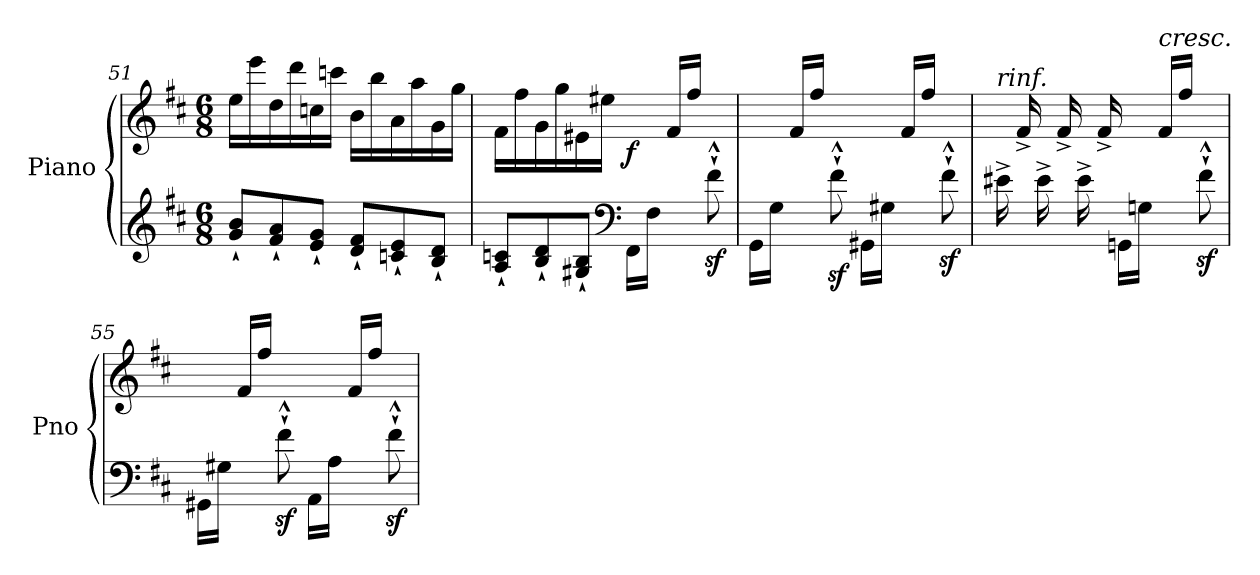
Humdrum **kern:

**kern	**kern	**dynam
*part1	*part1	*part1
*staff2	*staff1	*staff1/2
*I"Piano	*	*
*I'Pno	*	*
*clefG2	*clefG2	*
*k[f#c#]	*k[f#c#]	*
*M6/8	*M6/8	*
=51	=51	=51
8g/` 8b/`L	16ee\LL	.
.	16eee\	.
8f#/` 8a/`	16dd\	.
.	16ddd\	.
8e/` 8g/`J	16ccn\	.
.	16cccn\JJ	.
8d/` 8f#/`L	16b\LL	.
.	16bb\	.
8cn/` 8e/`	16a\	.
.	16aa\	.
8B/` 8d/`J	16g\	.
.	16gg\JJ	.
!!LO:LB:g=z
=52	=52	=52
8A/` 8cn/`L	16f#\LL	.
.	16ff#\	.
8B/` 8d/`	16g\	.
.	16gg\	.
8G#X/` 8B/`J	16e#X\	.
.	16ee#X\JJ	.
*clefF4	*	*
!	!	!LO:DY:b
16FF#\LL	8ryy	f
16F#\JJ	.	.
8ryy	16f#/LL	.
.	16ff#/JJ	.
8f#z<`^^\	8ryy	.
=53	=53	=53
16GG\LL	8ryy	.
16G\JJ	.	.
8ryy	16f#/LL	.
.	16ff#/JJ	.
8f#z<`^^\	8ryy	.
16GG#X\LL	8ryy	.
16G#X\JJ	.	.
8ryy	16f#/LL	.
.	16ff#/JJ	.
8f#z<`^^\	8ryy	.
=54	=54	=54
!	!LO:TX:a:i:t=rinf.	!
16e#X^\	16ryy	.
16ryy	16f#^/	.
16e#^\	16ryy	.
16ryy	16f#^/	.
16e#^\	16ryy	.
16ryy	16f#^/	.
16GGn\LL	8ryy	.
16Gn\JJ	.	.
!	!LO:TX:a:i:t=cresc.	!
8ryy	16f#/LL	.
.	16ff#/JJ	.
8f#z<`^^\	8ryy	.
=55	=55	=55
16GG#X\LL	8ryy	.
16G#X\JJ	.	.
8ryy	16f#/LL	.
.	16ff#/JJ	.
8f#z<`^^\	8ryy	.
16AA\LL	8ryy	.
16A\JJ	.	.
8ryy	16f#/LL	.
.	16ff#/JJ	.
8f#z<`^^\	8ryy	.
=	=	=
*-	*-	*-
